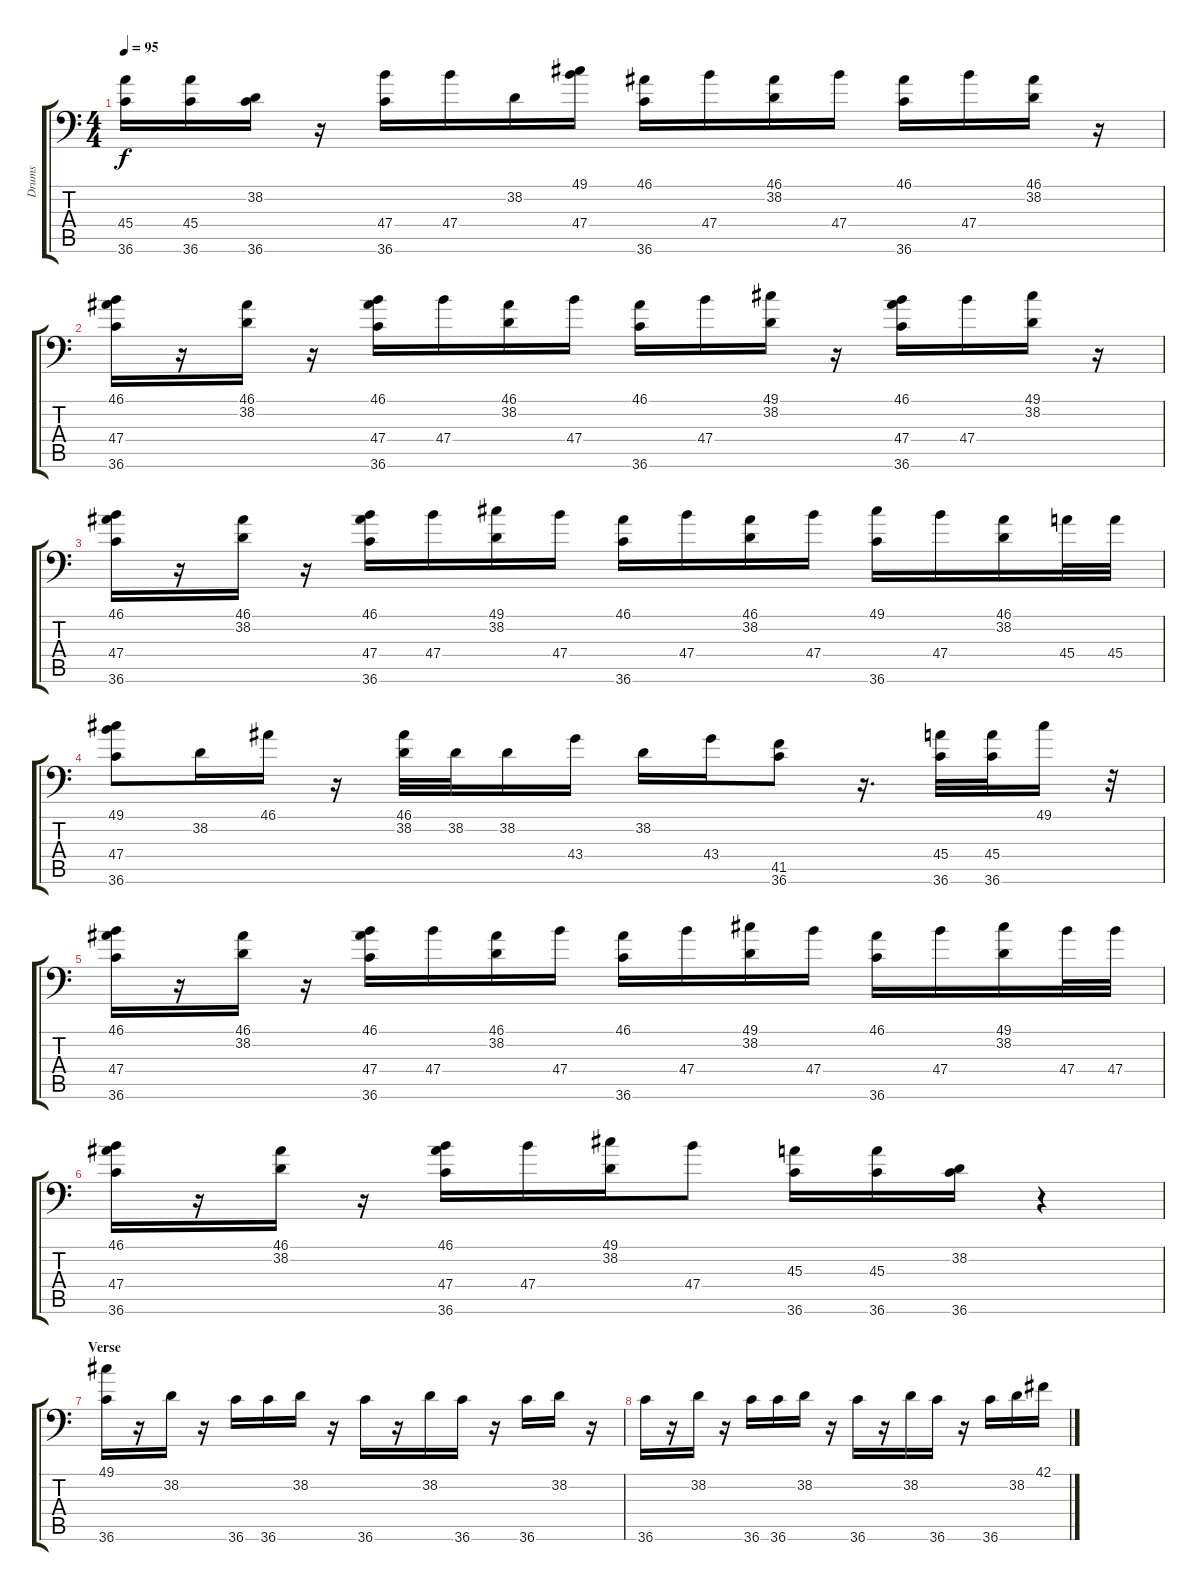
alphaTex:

\track ("Drums" "Drums") {instrument acousticgrandpiano}
\staff {score tabs}
\tuning (C-1 C-1 C-1 C-1 C-1 C-1) {hide}
\ts (4 4)
\tempo 95
\clef f4
\ks c
(45.4 36.6).16{dy f} (45.4 36.6).16 (38.2 36.6).16 r.16 (47.4 36.6).16 47.4.16 38.2.16 (49.1 47.4).16 (46.1 36.6).16 47.4.16 (46.1 38.2).16 47.4.16 (46.1 36.6).16 47.4.16 (46.1 38.2).16 r.16 |
(46.1 47.4 36.6).16 r.16 (46.1 38.2).16 r.16 (46.1 47.4 36.6).16 47.4.16 (46.1 38.2).16 47.4.16 (46.1 36.6).16 47.4.16 (49.1 38.2).16 r.16 (46.1 47.4 36.6).16 47.4.16 (49.1 38.2).16 r.16 |
(46.1 47.4 36.6).16 r.16 (46.1 38.2).16 r.16 (46.1 47.4 36.6).16 47.4.16 (49.1 38.2).16 47.4.16 (46.1 36.6).16 47.4.16 (46.1 38.2).16 47.4.16 (49.1 36.6).16 47.4.16 (46.1 38.2).16 45.4.32 45.4.32 |
(49.1 47.4 36.6).8 38.2.16 46.1.16 r.16 (46.1 38.2).32 38.2.32 38.2.16 43.4.16 38.2.16 43.4.16 (41.5 36.6).8 r.16{d} (45.4 36.6).32 (45.4 36.6).32 49.1.16 r.32 |
(46.1 47.4 36.6).16 r.16 (46.1 38.2).16 r.16 (46.1 47.4 36.6).16 47.4.16 (46.1 38.2).16 47.4.16 (46.1 36.6).16 47.4.16 (49.1 38.2).16 47.4.16 (46.1 36.6).16 47.4.16 (49.1 38.2).16 47.4.32 47.4.32 |
(46.1 47.4 36.6).16 r.16 (46.1 38.2).16 r.16 (46.1 47.4 36.6).16 47.4.16 (49.1 38.2).16 47.4.8 (45.3 36.6).16 (45.3 36.6).16 (38.2 36.6).16 r.4 |
\section ("" "Verse")
(49.1 36.6).16 r.16 38.2.16 r.16 36.6.16 36.6.16 38.2.16 r.16 36.6.16 r.16 38.2.16 36.6.16 r.16 36.6.16 38.2.16 r.16 |
36.6.16 r.16 38.2.16 r.16 36.6.16 36.6.16 38.2.16 r.16 36.6.16 r.16 38.2.16 36.6.16 r.16 36.6.16 38.2.16 42.1.16
